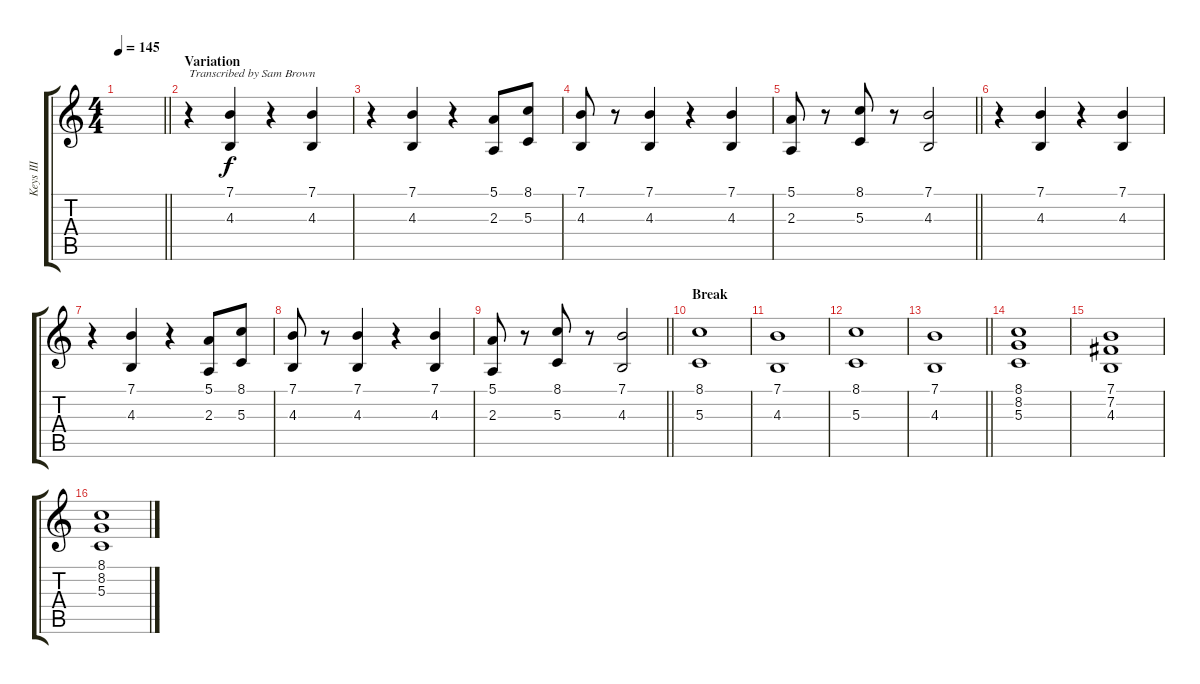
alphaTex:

\track ("Keys III" "Keys III") {instrument pad4choir}
\staff {score tabs}
\tuning (E4 B3 G3 D3 A2 E2) {hide}
\ts (4 4)
\tempo 145
\clef g2
\barLineRight lightlight
\ks c
|
\section ("" "Variation")
r.4{txt "Transcribed by Sam Brown"} (7.1 4.3).4 r.4 (7.1 4.3).4 |
r.4 (7.1 4.3).4 r.4 (5.1 2.3).8 (8.1 5.3).8 |
(7.1 4.3).8 r.8 (7.1 4.3).4 r.4 (7.1 4.3).4 |
\barLineRight lightlight
(5.1 2.3).8 r.8 (8.1 5.3).8 r.8 (7.1 4.3).2 |
\section ("" "")
r.4 (7.1 4.3).4 r.4 (7.1 4.3).4 |
r.4 (7.1 4.3).4 r.4 (5.1 2.3).8 (8.1 5.3).8 |
(7.1 4.3).8 r.8 (7.1 4.3).4 r.4 (7.1 4.3).4 |
\barLineRight lightlight
(5.1 2.3).8 r.8 (8.1 5.3).8 r.8 (7.1 4.3).2 |
\section ("" "Break")
(8.1 5.3).1{volume 9} |
(7.1 4.3).1 |
(8.1 5.3).1 |
\barLineRight lightlight
(7.1 4.3).1 |
\section ("" "")
(8.1 8.2 5.3).1 |
(7.1 7.2 4.3).1 |
(8.1 8.2 5.3).1
